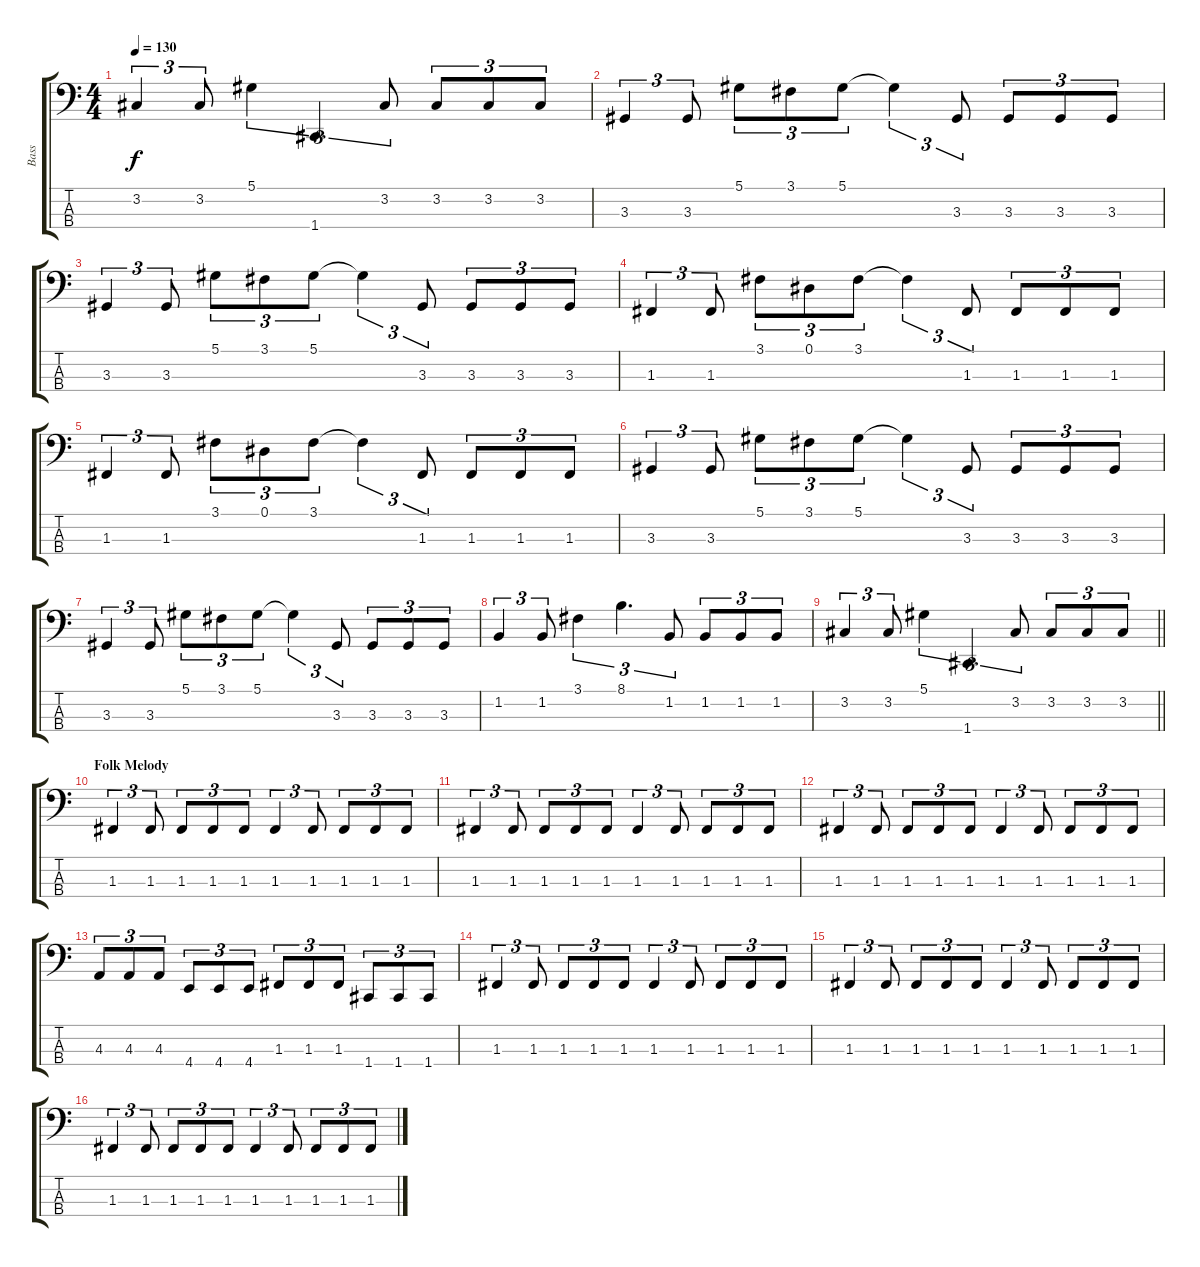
\track ("Bass" "Bass") {instrument electricbasspick}
\staff {score tabs}
\tuning (Eb2 Bb1 F1 C1) {hide}
\ts (4 4)
\tempo 130
\clef f4
\ks c
3.2.4{tu (3 2) dy f} 3.2.8{tu (3 2)} 5.1.4{tu (3 2)} 1.4.4{d tu (3 2)} 3.2.8{tu (3 2)} 3.2.8{tu (3 2)} 3.2.8{tu (3 2)} 3.2.8{tu (3 2)} |
3.3.4{tu (3 2)} 3.3.8{tu (3 2)} 5.1.8{tu (3 2)} 3.1.8{tu (3 2)} 5.1.8{tu (3 2)} 5.1{t}.4{tu (3 2)} 3.3.8{tu (3 2)} 3.3.8{tu (3 2)} 3.3.8{tu (3 2)} 3.3.8{tu (3 2)} |
3.3.4{tu (3 2)} 3.3.8{tu (3 2)} 5.1.8{tu (3 2)} 3.1.8{tu (3 2)} 5.1.8{tu (3 2)} 5.1{t}.4{tu (3 2)} 3.3.8{tu (3 2)} 3.3.8{tu (3 2)} 3.3.8{tu (3 2)} 3.3.8{tu (3 2)} |
1.3.4{tu (3 2)} 1.3.8{tu (3 2)} 3.1.8{tu (3 2)} 0.1.8{tu (3 2)} 3.1.8{tu (3 2)} 3.1{t}.4{tu (3 2)} 1.3.8{tu (3 2)} 1.3.8{tu (3 2)} 1.3.8{tu (3 2)} 1.3.8{tu (3 2)} |
1.3.4{tu (3 2)} 1.3.8{tu (3 2)} 3.1.8{tu (3 2)} 0.1.8{tu (3 2)} 3.1.8{tu (3 2)} 3.1{t}.4{tu (3 2)} 1.3.8{tu (3 2)} 1.3.8{tu (3 2)} 1.3.8{tu (3 2)} 1.3.8{tu (3 2)} |
3.3.4{tu (3 2)} 3.3.8{tu (3 2)} 5.1.8{tu (3 2)} 3.1.8{tu (3 2)} 5.1.8{tu (3 2)} 5.1{t}.4{tu (3 2)} 3.3.8{tu (3 2)} 3.3.8{tu (3 2)} 3.3.8{tu (3 2)} 3.3.8{tu (3 2)} |
3.3.4{tu (3 2)} 3.3.8{tu (3 2)} 5.1.8{tu (3 2)} 3.1.8{tu (3 2)} 5.1.8{tu (3 2)} 5.1{t}.4{tu (3 2)} 3.3.8{tu (3 2)} 3.3.8{tu (3 2)} 3.3.8{tu (3 2)} 3.3.8{tu (3 2)} |
1.2.4{tu (3 2)} 1.2.8{tu (3 2)} 3.1.4{tu (3 2)} 8.1.4{d tu (3 2)} 1.2.8{tu (3 2)} 1.2.8{tu (3 2)} 1.2.8{tu (3 2)} 1.2.8{tu (3 2)} |
\barLineRight lightlight
3.2.4{tu (3 2)} 3.2.8{tu (3 2)} 5.1.4{tu (3 2)} 1.4.4{d tu (3 2)} 3.2.8{tu (3 2)} 3.2.8{tu (3 2)} 3.2.8{tu (3 2)} 3.2.8{tu (3 2)} |
\section ("" "Folk Melody")
1.3.4{tu (3 2)} 1.3.8{tu (3 2)} 1.3.8{tu (3 2)} 1.3.8{tu (3 2)} 1.3.8{tu (3 2)} 1.3.4{tu (3 2)} 1.3.8{tu (3 2)} 1.3.8{tu (3 2)} 1.3.8{tu (3 2)} 1.3.8{tu (3 2)} |
1.3.4{tu (3 2)} 1.3.8{tu (3 2)} 1.3.8{tu (3 2)} 1.3.8{tu (3 2)} 1.3.8{tu (3 2)} 1.3.4{tu (3 2)} 1.3.8{tu (3 2)} 1.3.8{tu (3 2)} 1.3.8{tu (3 2)} 1.3.8{tu (3 2)} |
1.3.4{tu (3 2)} 1.3.8{tu (3 2)} 1.3.8{tu (3 2)} 1.3.8{tu (3 2)} 1.3.8{tu (3 2)} 1.3.4{tu (3 2)} 1.3.8{tu (3 2)} 1.3.8{tu (3 2)} 1.3.8{tu (3 2)} 1.3.8{tu (3 2)} |
4.3.8{tu (3 2)} 4.3.8{tu (3 2)} 4.3.8{tu (3 2)} 4.4.8{tu (3 2)} 4.4.8{tu (3 2)} 4.4.8{tu (3 2)} 1.3.8{tu (3 2)} 1.3.8{tu (3 2)} 1.3.8{tu (3 2)} 1.4.8{tu (3 2)} 1.4.8{tu (3 2)} 1.4.8{tu (3 2)} |
1.3.4{tu (3 2)} 1.3.8{tu (3 2)} 1.3.8{tu (3 2)} 1.3.8{tu (3 2)} 1.3.8{tu (3 2)} 1.3.4{tu (3 2)} 1.3.8{tu (3 2)} 1.3.8{tu (3 2)} 1.3.8{tu (3 2)} 1.3.8{tu (3 2)} |
1.3.4{tu (3 2)} 1.3.8{tu (3 2)} 1.3.8{tu (3 2)} 1.3.8{tu (3 2)} 1.3.8{tu (3 2)} 1.3.4{tu (3 2)} 1.3.8{tu (3 2)} 1.3.8{tu (3 2)} 1.3.8{tu (3 2)} 1.3.8{tu (3 2)} |
1.3.4{tu (3 2)} 1.3.8{tu (3 2)} 1.3.8{tu (3 2)} 1.3.8{tu (3 2)} 1.3.8{tu (3 2)} 1.3.4{tu (3 2)} 1.3.8{tu (3 2)} 1.3.8{tu (3 2)} 1.3.8{tu (3 2)} 1.3.8{tu (3 2)}
